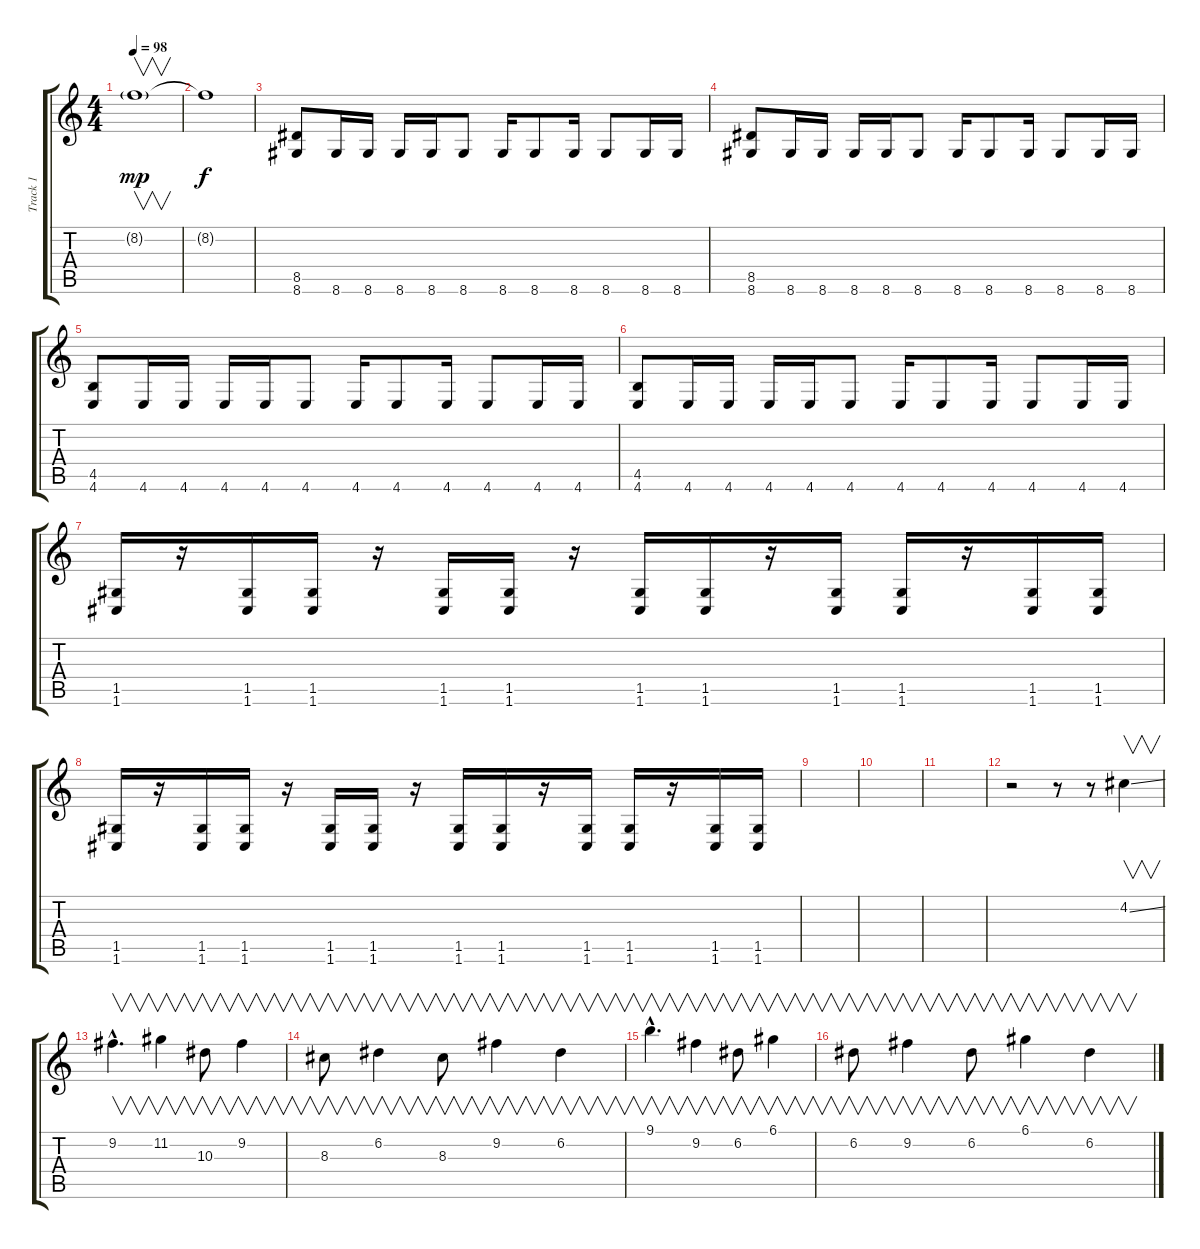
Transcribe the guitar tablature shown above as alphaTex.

\track ("Track 1" "Track 1") {instrument overdrivenguitar}
\staff {score tabs}
\tuning (D4 A3 F3 C3 G2 C2) {hide}
\ts (4 4)
\tempo 98
\clef g2
\ks c
8.2{g}.1{v dy mp} |
8.2{t}.1{dy f} |
(8.5 8.6).8{instrument overdrivenguitar} 8.6.16 8.6.16 8.6.16 8.6.16 8.6.8 8.6.16 8.6.8 8.6.16 8.6.8 8.6.16 8.6.16 |
(8.5 8.6).8 8.6.16 8.6.16 8.6.16 8.6.16 8.6.8 8.6.16 8.6.8 8.6.16 8.6.8 8.6.16 8.6.16 |
(4.5 4.6).8 4.6.16 4.6.16 4.6.16 4.6.16 4.6.8 4.6.16 4.6.8 4.6.16 4.6.8 4.6.16 4.6.16 |
(4.5 4.6).8 4.6.16 4.6.16 4.6.16 4.6.16 4.6.8 4.6.16 4.6.8 4.6.16 4.6.8 4.6.16 4.6.16 |
(1.5 1.6).16 r.16 (1.5 1.6).16 (1.5 1.6).16 r.16 (1.5 1.6).16 (1.5 1.6).16 r.16 (1.5 1.6).16 (1.5 1.6).16 r.16 (1.5 1.6).16 (1.5 1.6).16 r.16 (1.5 1.6).16 (1.5 1.6).16 |
(1.5 1.6).16 r.16 (1.5 1.6).16 (1.5 1.6).16 r.16 (1.5 1.6).16 (1.5 1.6).16 r.16 (1.5 1.6).16 (1.5 1.6).16 r.16 (1.5 1.6).16 (1.5 1.6).16 r.16 (1.5 1.6).16 (1.5 1.6).16 |
|
|
|
r.2 r.8 r.8 4.2{ss}.4{v instrument pad1newage} |
9.2{hac}.4{v d} 11.2.4{v} 10.3.8{v} 9.2.4{v} |
8.3.8{v} 6.2.4{v} 8.3.8{v} 9.2.4{v} 6.2.4{v} |
9.1{hac}.4{v d} 9.2.4{v} 6.2.8{v} 6.1.4{v} |
6.2.8{v} 9.2.4{v} 6.2.8{v} 6.1.4{v} 6.2.4{v}
